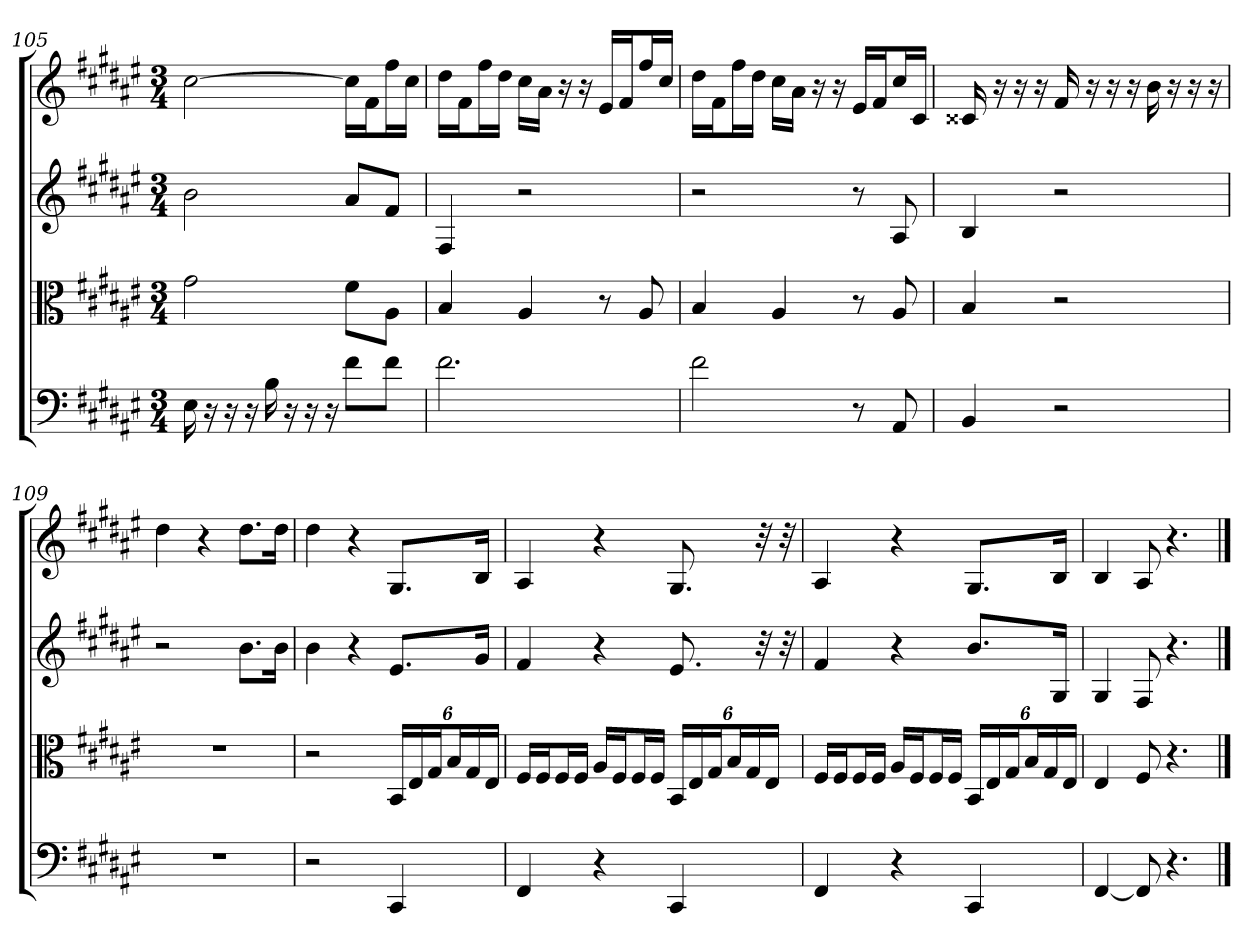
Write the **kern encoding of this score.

**kern	**kern	**kern	**kern
*part4	*part3	*part2	*part1
*staff4	*staff3	*staff2	*staff1
*clefF4	*clefC3	*clefG2	*clefG2
*k[f#c#g#d#a#e#]	*k[f#c#g#d#a#e#]	*k[f#c#g#d#a#e#]	*k[f#c#g#d#a#e#]
*F#:	*F#:	*F#:	*F#:
*M3/4	*M3/4	*M3/4	*M3/4
=105	=105	=105	=105
16E#	2g#	2b	[2cc#
16r	.	.	.
16r	.	.	.
16r	.	.	.
16B	.	.	.
16r	.	.	.
16r	.	.	.
16r	.	.	.
8f#\L	8f#\L	8a#/L	16cc#\LL]
.	.	.	16f#\J
8f#\J	8A#\J	8f#/J	16ff#\L
.	.	.	16cc#\JJ
=106	=106	=106	=106
2.f#	4B	4F#	16dd#\LL
.	.	.	16f#\J
.	.	.	16ff#\L
.	.	.	16dd#\JJ
.	4A#	2r	16cc#\LL
.	.	.	16a#\JJ
.	.	.	16r
.	.	.	16r
.	8r	.	16e#/LL
.	.	.	16f#/J
.	8A#	.	16ff#/L
.	.	.	16cc#/JJ
=107	=107	=107	=107
2f#	4B	2r	16dd#\LL
.	.	.	16f#\J
.	.	.	16ff#\L
.	.	.	16dd#\JJ
.	4A#	.	16cc#\LL
.	.	.	16a#\JJ
.	.	.	16r
.	.	.	16r
8r	8r	8r	16e#/LL
.	.	.	16f#/J
8AA#	8A#	8A#	16cc#/L
.	.	.	16c#/JJ
=108	=108	=108	=108
4BB	4B	4B	16c##X
.	.	.	16r
.	.	.	16r
.	.	.	16r
2r	2r	2r	16f#
.	.	.	16r
.	.	.	16r
.	.	.	16r
.	.	.	16b
.	.	.	16r
.	.	.	16r
.	.	.	16r
=109	=109	=109	=109
2.r	2.r	2r	4dd#
.	.	.	4r
.	.	8.b\L	8.dd#\L
.	.	16b\Jk	16dd#\Jk
=110	=110	=110	=110
2r	2r	4b	4dd#
.	.	4r	4r
4CC#	24BB/LL	8.e#/L	8.G#/L
.	24E#/	.	.
.	24G#/J	.	.
.	24B/L	.	.
.	24G#/	.	.
.	.	16g#/Jk	16B/Jk
.	24E#/JJ	.	.
=111	=111	=111	=111
4FF#	16F#/LL	4f#	4A#
.	16F#/J	.	.
.	16F#/L	.	.
.	16F#/JJ	.	.
4r	16A#/LL	4r	4r
.	16F#/J	.	.
.	16F#/L	.	.
.	16F#/JJ	.	.
4CC#	24BB/LL	8.e#	8.G#
.	24E#/	.	.
.	24G#/J	.	.
.	24B/L	.	.
.	24G#/	.	.
.	.	32r	32r
.	24E#/JJ	.	.
.	.	32r	32r
=112	=112	=112	=112
4FF#	16F#/LL	4f#	4A#
.	16F#/J	.	.
.	16F#/L	.	.
.	16F#/JJ	.	.
4r	16A#/LL	4r	4r
.	16F#/J	.	.
.	16F#/L	.	.
.	16F#/JJ	.	.
4CC#	24BB/LL	8.b/L	8.G#/L
.	24E#/	.	.
.	24G#/J	.	.
.	24B/L	.	.
.	24G#/	.	.
.	.	16G#/Jk	16B/Jk
.	24E#/JJ	.	.
=113	=113	=113	=113
[4FF#	4E#	4G#	4B
8FF#]	8F#	8F#	8A#
4.r	4.r	4.r	4.r
==	==	==	==
*-	*-	*-	*-
